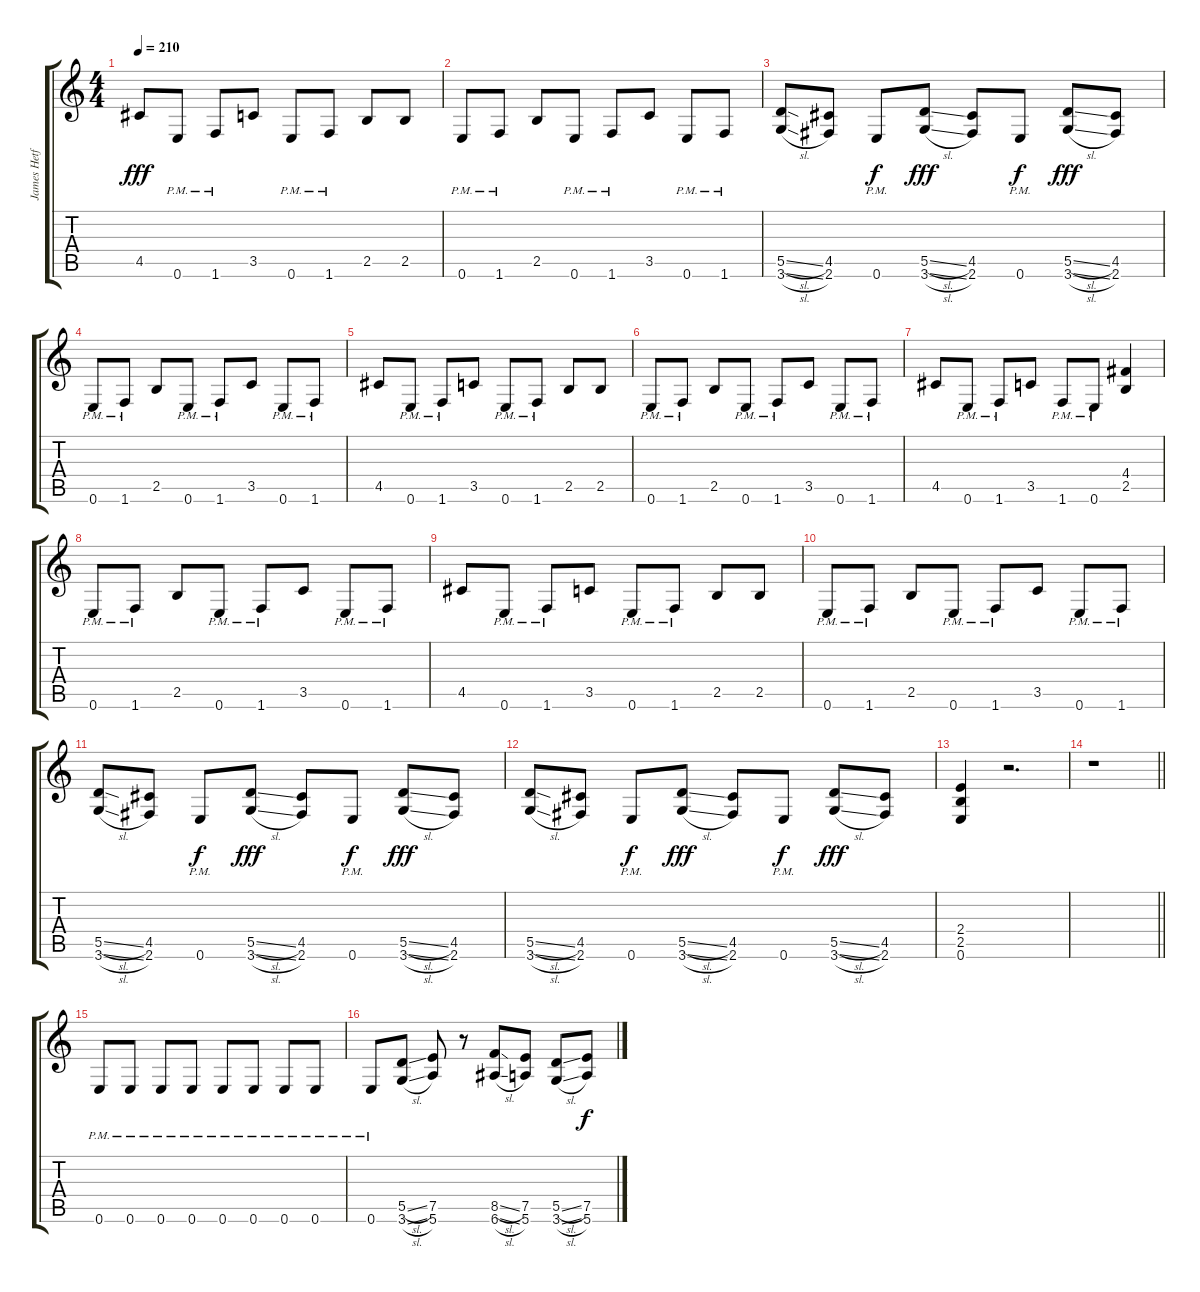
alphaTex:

\track ("James Hetfield" "James Hetf") {instrument distortionguitar}
\staff {score tabs}
\tuning (E4 B3 G3 D3 A2 E2) {hide}
\ts (4 4)
\tempo 210
\clef g2
\ks c
4.5.8{dy fff} 0.6{pm}.8 1.6{pm}.8 3.5.8 0.6{pm}.8 1.6{pm}.8 2.5.8 2.5.8 |
0.6{pm}.8 1.6{pm}.8 2.5.8 0.6{pm}.8 1.6{pm}.8 3.5.8 0.6{pm}.8 1.6{pm}.8 |
(5.5{sl} 3.6{sl}).8 (4.5 2.6).8 0.6{pm}.8{dy f} (5.5{sl} 3.6{sl}).8{dy fff} (4.5 2.6).8 0.6{pm}.8{dy f} (5.5{sl} 3.6{sl}).8{dy fff} (4.5 2.6).8 |
0.6{pm}.8 1.6{pm}.8 2.5.8 0.6{pm}.8 1.6{pm}.8 3.5.8 0.6{pm}.8 1.6{pm}.8 |
4.5.8 0.6{pm}.8 1.6{pm}.8 3.5.8 0.6{pm}.8 1.6{pm}.8 2.5.8 2.5.8 |
0.6{pm}.8 1.6{pm}.8 2.5.8 0.6{pm}.8 1.6{pm}.8 3.5.8 0.6{pm}.8 1.6{pm}.8 |
4.5.8 0.6{pm}.8 1.6{pm}.8 3.5.8 1.6{pm}.8 0.6{pm}.8 (4.4 2.5).4 |
0.6{pm}.8 1.6{pm}.8 2.5.8 0.6{pm}.8 1.6{pm}.8 3.5.8 0.6{pm}.8 1.6{pm}.8 |
4.5.8 0.6{pm}.8 1.6{pm}.8 3.5.8 0.6{pm}.8 1.6{pm}.8 2.5.8 2.5.8 |
0.6{pm}.8 1.6{pm}.8 2.5.8 0.6{pm}.8 1.6{pm}.8 3.5.8 0.6{pm}.8 1.6{pm}.8 |
(5.5{sl} 3.6{sl}).8 (4.5 2.6).8 0.6{pm}.8{dy f} (5.5{sl} 3.6{sl}).8{dy fff} (4.5 2.6).8 0.6{pm}.8{dy f} (5.5{sl} 3.6{sl}).8{dy fff} (4.5 2.6).8 |
(5.5{sl} 3.6{sl}).8 (4.5 2.6).8 0.6{pm}.8{dy f} (5.5{sl} 3.6{sl}).8{dy fff} (4.5 2.6).8 0.6{pm}.8{dy f} (5.5{sl} 3.6{sl}).8{dy fff} (4.5 2.6).8 |
(2.4 2.5 0.6).4 r.2{d} |
\barLineRight lightlight
r.1 |
0.6{pm}.8 0.6{pm}.8 0.6{pm}.8 0.6{pm}.8 0.6{pm}.8 0.6{pm}.8 0.6{pm}.8 0.6{pm}.8 |
0.6{pm}.8 (5.5{sl} 3.6{sl}).8 (7.5 5.6).8 r.8 (8.5{sl} 6.6{sl}).8 (7.5 5.6).8 (5.5{sl} 3.6{sl}).8 (7.5 5.6).8{dy f}
